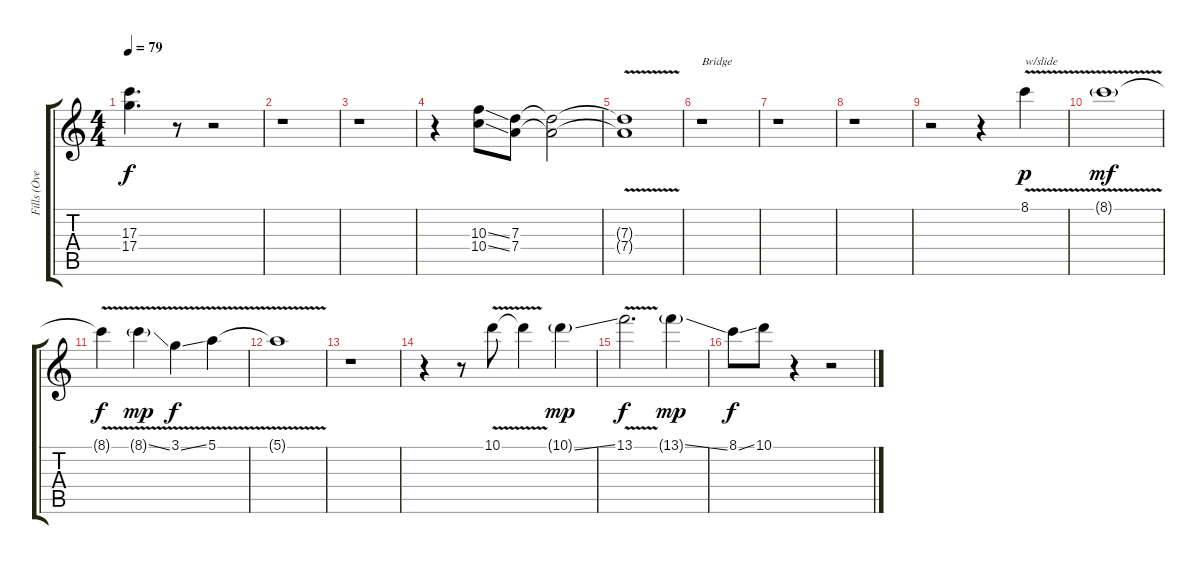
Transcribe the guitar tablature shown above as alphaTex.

\track ("Fills (Overdriven Guitar)" "Fills (Ove") {instrument overdrivenguitar}
\staff {score tabs}
\tuning (E4 B3 G3 D3 A2 E2) {hide}
\ts (4 4)
\tempo 79
\clef g2
\ks c
(17.3 17.4).4{d dy f} r.8 r.2 |
r.1 |
r.1 |
r.4 (10.3{ss} 10.4{ss}).8 (7.3 7.4).8 (7.3{t} 7.4{t}).2 |
(7.3{v t} 7.4{v t}).1 |
r.1{txt "Bridge"} |
r.1 |
r.1 |
r.2 r.4 8.1{v}.4{txt "w/slide" dy p} |
8.1{v g}.1{dy mf} |
8.1{t}.4{dy f} 8.1{v ss g}.4{dy mp} 3.1{v ss}.4{dy f} 5.1{v}.4 |
5.1{v t}.1 |
r.1 |
r.4 r.8 10.1{v}.8 10.1{v t}.4 10.1{ss g}.4{dy mp} |
13.1{v}.2{d dy f} 13.1{ss g}.4{dy mp} |
8.1{ss}.8{dy f} 10.1.8 r.4 r.2
